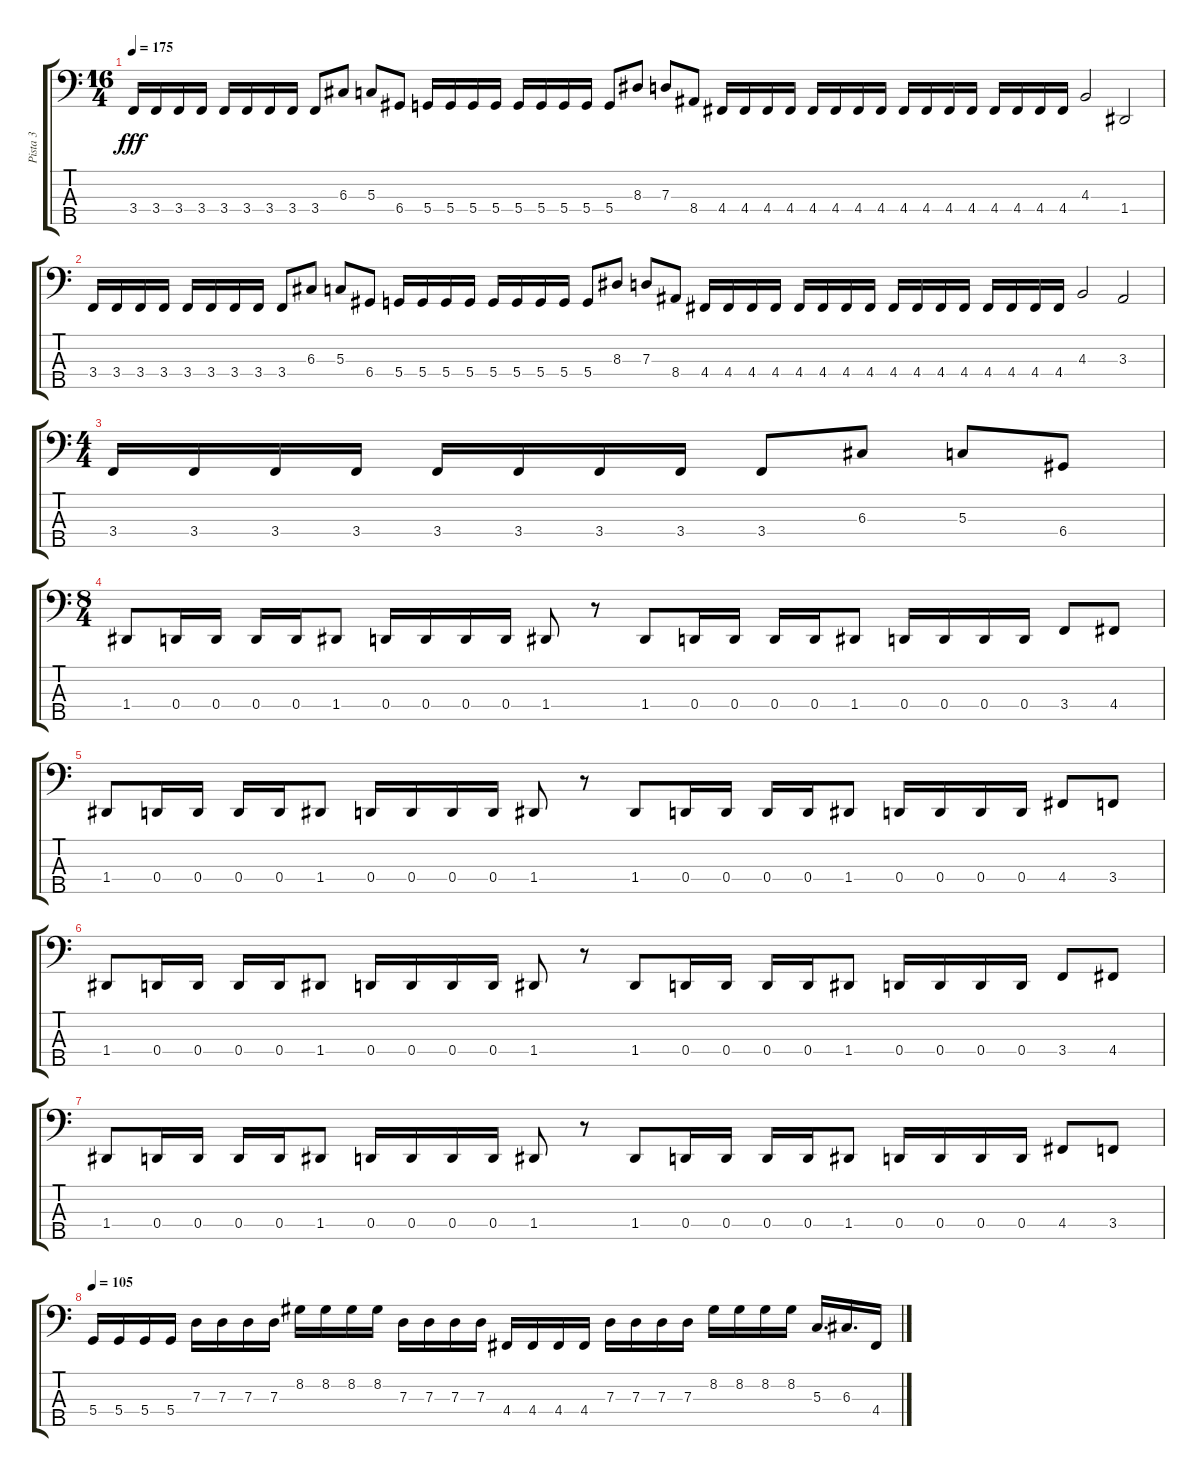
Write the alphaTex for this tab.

\track ("Pista 3" "Pista 3") {instrument electricbassfinger}
\staff {score tabs}
\tuning (F2 C2 G1 D1 A0) {hide}
\ts (16 4)
\tempo 175
\clef f4
\ks c
3.4.16{dy fff} 3.4.16 3.4.16 3.4.16 3.4.16 3.4.16 3.4.16 3.4.16 3.4.8 6.3.8 5.3.8 6.4.8 5.4.16 5.4.16 5.4.16 5.4.16 5.4.16 5.4.16 5.4.16 5.4.16 5.4.8 8.3.8 7.3.8 8.4.8 4.4.16 4.4.16 4.4.16 4.4.16 4.4.16 4.4.16 4.4.16 4.4.16 4.4.16 4.4.16 4.4.16 4.4.16 4.4.16 4.4.16 4.4.16 4.4.16 4.3.2 1.4.2 |
3.4.16 3.4.16 3.4.16 3.4.16 3.4.16 3.4.16 3.4.16 3.4.16 3.4.8 6.3.8 5.3.8 6.4.8 5.4.16 5.4.16 5.4.16 5.4.16 5.4.16 5.4.16 5.4.16 5.4.16 5.4.8 8.3.8 7.3.8 8.4.8 4.4.16 4.4.16 4.4.16 4.4.16 4.4.16 4.4.16 4.4.16 4.4.16 4.4.16 4.4.16 4.4.16 4.4.16 4.4.16 4.4.16 4.4.16 4.4.16 4.3.2 3.3.2 |
\ts (4 4)
3.4.16 3.4.16 3.4.16 3.4.16 3.4.16 3.4.16 3.4.16 3.4.16 3.4.8 6.3.8 5.3.8 6.4.8 |
\ts (8 4)
1.4.8 0.4.16 0.4.16 0.4.16 0.4.16 1.4.8 0.4.16 0.4.16 0.4.16 0.4.16 1.4.8 r.8 1.4.8 0.4.16 0.4.16 0.4.16 0.4.16 1.4.8 0.4.16 0.4.16 0.4.16 0.4.16 3.4.8 4.4.8 |
1.4.8 0.4.16 0.4.16 0.4.16 0.4.16 1.4.8 0.4.16 0.4.16 0.4.16 0.4.16 1.4.8 r.8 1.4.8 0.4.16 0.4.16 0.4.16 0.4.16 1.4.8 0.4.16 0.4.16 0.4.16 0.4.16 4.4.8 3.4.8 |
1.4.8 0.4.16 0.4.16 0.4.16 0.4.16 1.4.8 0.4.16 0.4.16 0.4.16 0.4.16 1.4.8 r.8 1.4.8 0.4.16 0.4.16 0.4.16 0.4.16 1.4.8 0.4.16 0.4.16 0.4.16 0.4.16 3.4.8 4.4.8 |
1.4.8 0.4.16 0.4.16 0.4.16 0.4.16 1.4.8 0.4.16 0.4.16 0.4.16 0.4.16 1.4.8 r.8 1.4.8 0.4.16 0.4.16 0.4.16 0.4.16 1.4.8 0.4.16 0.4.16 0.4.16 0.4.16 4.4.8 3.4.8 |
\tempo 105
5.4.16 5.4.16 5.4.16 5.4.16 7.3.16 7.3.16 7.3.16 7.3.16 8.2.16 8.2.16 8.2.16 8.2.16 7.3.16 7.3.16 7.3.16 7.3.16 4.4.16 4.4.16 4.4.16 4.4.16 7.3.16 7.3.16 7.3.16 7.3.16 8.2.16 8.2.16 8.2.16 8.2.16 5.3.16{d} 6.3.16{d} 4.4.16
